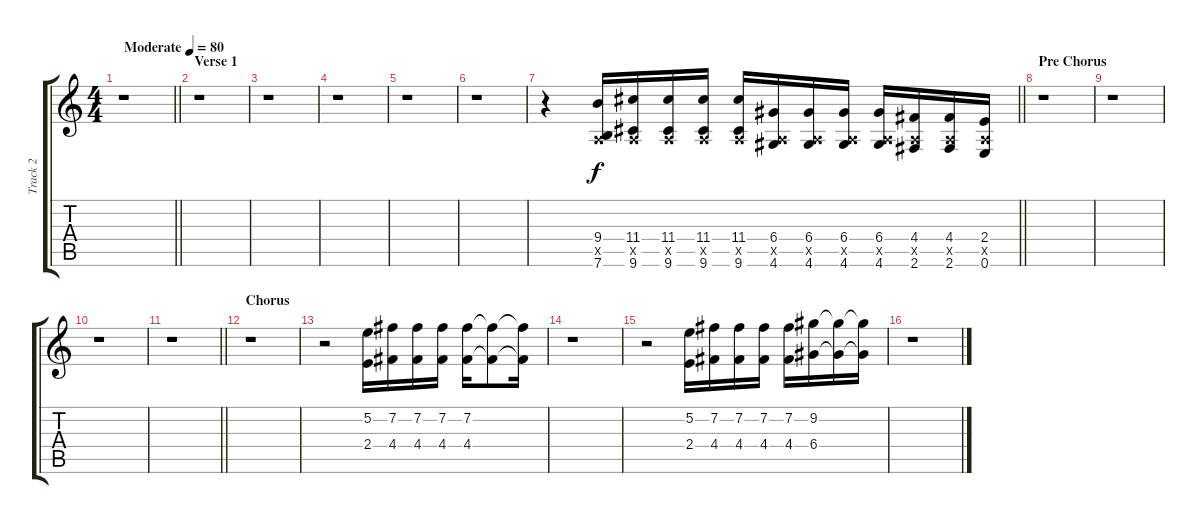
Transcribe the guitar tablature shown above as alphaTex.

\track ("Track 2" "Track 2") {instrument acousticguitarsteel}
\staff {score tabs}
\tuning (E4 B3 G3 D3 A2 E2) {hide}
\ts (4 4)
\tempo (80 "Moderate")
\clef g2
\barLineRight lightlight
\ks c
r.1{dy f instrument acousticguitarsteel} |
\section ("" "Verse 1")
r.1 |
r.1 |
r.1 |
r.1 |
r.1 |
\barLineRight lightlight
r.4 (9.4 0.5{x} 7.6).16 (11.4 0.5{x} 9.6).16 (11.4 0.5{x} 9.6).16 (11.4 0.5{x} 9.6).16 (11.4 0.5{x} 9.6).16 (6.4 0.5{x} 4.6).16 (6.4 0.5{x} 4.6).16 (6.4 0.5{x} 4.6).16 (6.4 0.5{x} 4.6).16 (4.4 0.5{x} 2.6).16 (4.4 0.5{x} 2.6).16 (2.4 0.5{x} 0.6).16 |
\section ("" "Pre Chorus")
r.1 |
r.1 |
r.1 |
\barLineRight lightlight
r.1 |
\section ("" "Chorus")
r.1 |
r.2 (5.2 2.4).16 (7.2 4.4).16 (7.2 4.4).16 (7.2 4.4).16 (7.2 4.4).16 (7.2{t} 4.4{t}).8 (7.2{t} 4.4{t}).16 |
r.1 |
r.2 (5.2 2.4).16 (7.2 4.4).16 (7.2 4.4).16 (7.2 4.4).16 (7.2 4.4).16 (9.2 6.4).16 (9.2{t} 6.4{t}).16 (9.2{t} 6.4{t}).16 |
r.1
